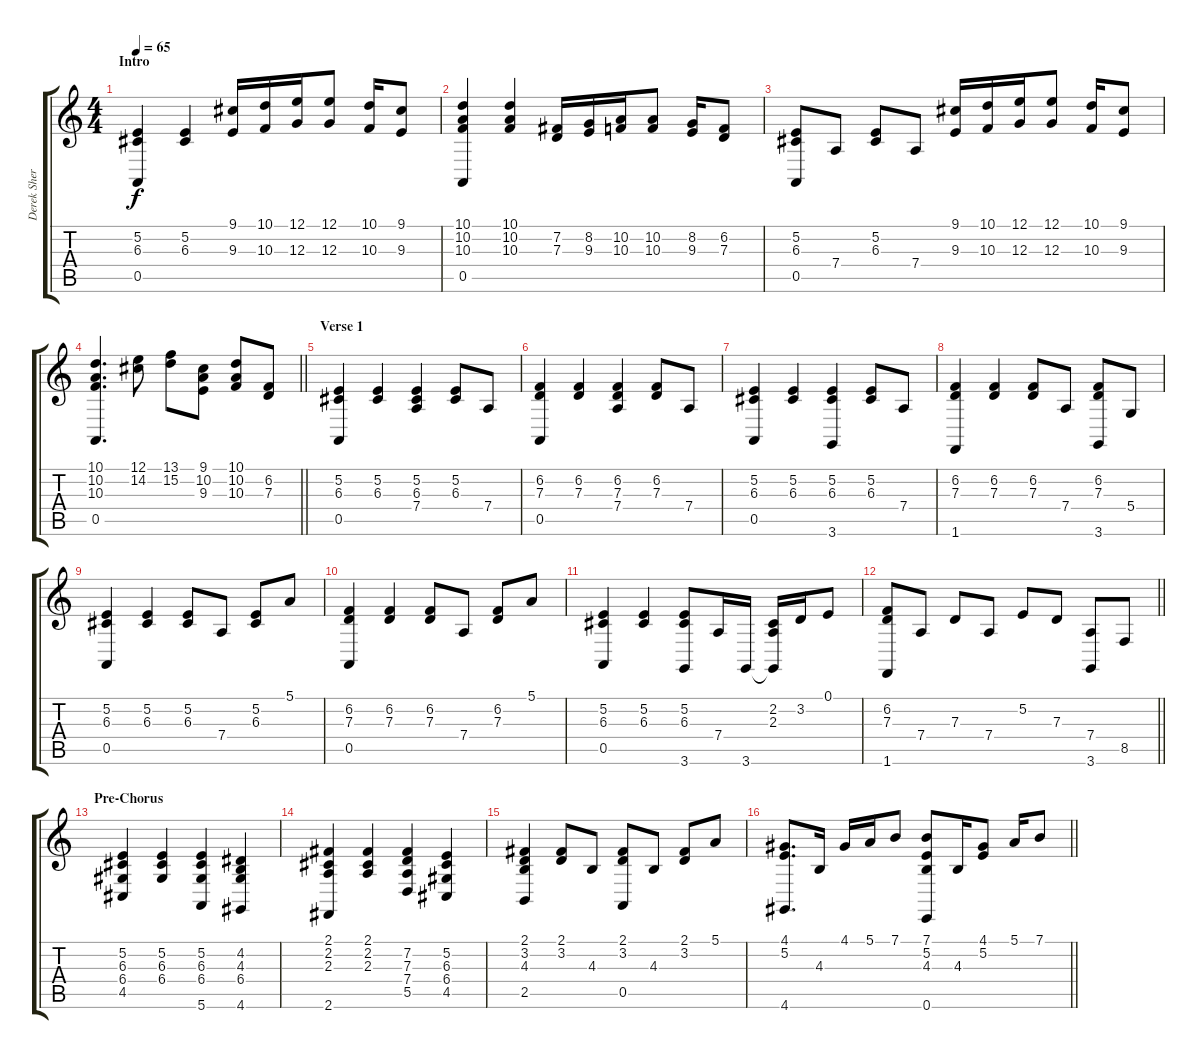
\track ("Derek Sherinian" "Derek Sher") {solo instrument brightacousticpiano}
\staff {score tabs}
\tuning (E4 B3 G3 D3 A2 E2) {hide}
\ts (4 4)
\section ("" "Intro")
\tempo 65
\clef g2
\ks c
(5.2 6.3 0.5).4{dy f instrument brightacousticpiano} (5.2 6.3).4 (9.1 9.3).16 (10.1 10.3).16 (12.1 12.3).16 (12.1 12.3).8 (10.1 10.3).16 (9.1 9.3).8 |
(10.1 10.2 10.3 0.5).4 (10.1 10.2 10.3).4 (7.2 7.3).16 (8.2 9.3).16 (10.2 10.3).16 (10.2 10.3).8 (8.2 9.3).16 (6.2 7.3).8 |
(5.2 6.3 0.5).8 7.4.8 (5.2 6.3).8 7.4.8 (9.1 9.3).16 (10.1 10.3).16 (12.1 12.3).16 (12.1 12.3).8 (10.1 10.3).16 (9.1 9.3).8 |
\barLineRight lightlight
(10.1 10.2 10.3 0.5).4{d} (12.1 14.2).8 (13.1 15.2).8 (9.1 10.2 9.3).8 (10.1 10.2 10.3).8 (6.2 7.3).8 |
\section ("" "Verse 1")
(5.2 6.3 0.5).4 (5.2 6.3).4 (5.2 6.3 7.4).4 (5.2 6.3).8 7.4.8 |
(6.2 7.3 0.5).4 (6.2 7.3).4 (6.2 7.3 7.4).4 (6.2 7.3).8 7.4.8 |
(5.2 6.3 0.5).4 (5.2 6.3).4 (5.2 6.3 3.6).4 (5.2 6.3).8 7.4.8 |
(6.2 7.3 1.6).4 (6.2 7.3).4 (6.2 7.3).8 7.4.8 (6.2 7.3 3.6).8 5.4.8 |
(5.2 6.3 0.5).4 (5.2 6.3).4 (5.2 6.3).8 7.4.8 (5.2 6.3).8 5.1.8 |
(6.2 7.3 0.5).4 (6.2 7.3).4 (6.2 7.3).8 7.4.8 (6.2 7.3).8 5.1.8 |
(5.2 6.3 0.5).4 (5.2 6.3).4 (5.2 6.3 3.6).8 7.4.16 3.6.16 (2.2 2.3 3.6{t}).16 3.2.16 0.1.8 |
\barLineRight lightlight
(6.2 7.3 1.6).8 7.4.8 7.3.8 7.4.8 5.2.8 7.3.8 (7.4 3.6).8 8.5.8 |
\section ("" "Pre-Chorus")
(5.2 6.3 6.4 4.5).4 (5.2 6.3 6.4).4 (5.2 6.3 6.4 5.6).4 (4.2 4.3 6.4 4.6).4 |
(2.1 2.2 2.3 2.6).4 (2.1 2.2 2.3).4 (7.2 7.3 7.4 5.5).4 (5.2 6.3 6.4 4.5).4 |
(2.1 3.2 4.3 2.5).4 (2.1 3.2).8 4.3.8 (2.1 3.2 0.5).8 4.3.8 (2.1 3.2).8 5.1.8 |
\barLineRight lightlight
(4.1 5.2 4.6).8{d} 4.3.16 4.1.16 5.1.16 7.1.8 (7.1 5.2 4.3 0.6).8 4.3.16 (4.1 5.2).8 5.1.16 7.1.8
